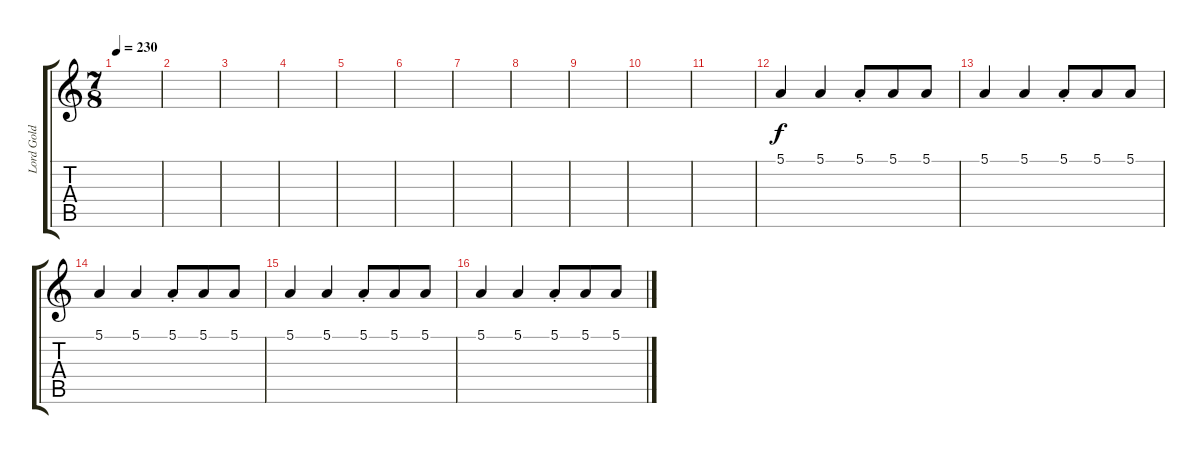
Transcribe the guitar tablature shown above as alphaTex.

\track ("Lord Gold" "Lord Gold") {instrument lead1square}
\staff {score tabs}
\tuning (E4 B3 G3 D3 A2 D2) {hide}
\ts (7 8)
\tempo 230
\clef g2
\ks c
|
|
|
|
|
|
|
|
|
|
|
5.1.4 5.1.4 5.1{st}.8 5.1.8 5.1.8 |
5.1.4 5.1.4 5.1{st}.8 5.1.8 5.1.8 |
5.1.4 5.1.4 5.1{st}.8 5.1.8 5.1.8 |
5.1.4 5.1.4 5.1{st}.8 5.1.8 5.1.8 |
5.1.4 5.1.4 5.1{st}.8 5.1.8 5.1.8
